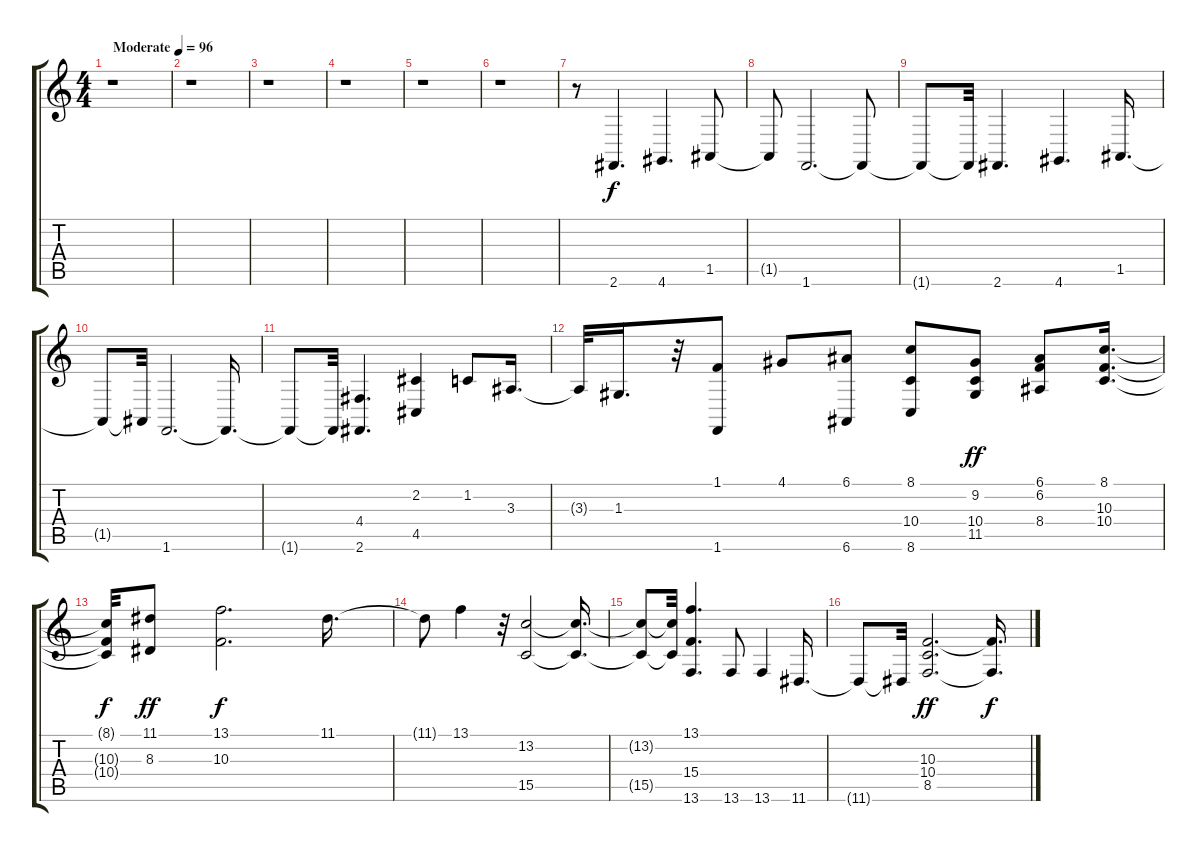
\track "" {instrument stringensemble1}
\staff {score tabs}
\tuning (E4 B3 G3 D3 A2 E2) {hide}
\ts (4 4)
\tempo (96 "Moderate")
\clef g2
\ks c
r.1{dy f instrument stringensemble1} |
r.1 |
r.1 |
r.1 |
r.1 |
r.1 |
r.8 2.6.4{d} 4.6.4{d} 1.5.8 |
1.5{t}.8 1.6.2{d} 1.6{t}.8 |
1.6{t}.8 1.6{t}.32 2.6.4{d} 4.6.4{d} 1.5.16{d} |
1.5{t}.8 1.5{t}.32 1.6.2{d} 1.6{t}.16{d} |
1.6{t}.8 1.6{t}.32 (4.4 2.6).4{d} (2.2 4.5).4 1.2.8 3.3.16{d} |
3.3{t}.32 1.3.16{d} r.32 (1.1 1.6).8 4.1.8 (6.1 6.6).8 (8.1 10.4 8.6).8 (9.2 10.4 11.5).8{dy ff} (6.1 6.2 8.4).8 (8.1 10.3 10.4).16{d} |
(8.1{t} 10.3{t} 10.4{t}).32{dy f} (11.1 8.3).8{dy ff} (13.1 10.3).2{d dy f} 11.1.16{d} |
11.1{t}.8 13.1.4 r.32 (13.2 15.5).2 (13.2{t} 15.5{t}).16{d} |
(13.2{t} 15.5{t}).8 (13.2{t} 15.5{t}).32 (13.1 15.4 13.6).4{d} 13.6.8 13.6.4 11.6.16{d} |
11.6{t}.8 11.6{t}.32 (10.3 10.4 8.5).2{d dy ff} (10.3{t} 8.5{t}).16{d dy f}
